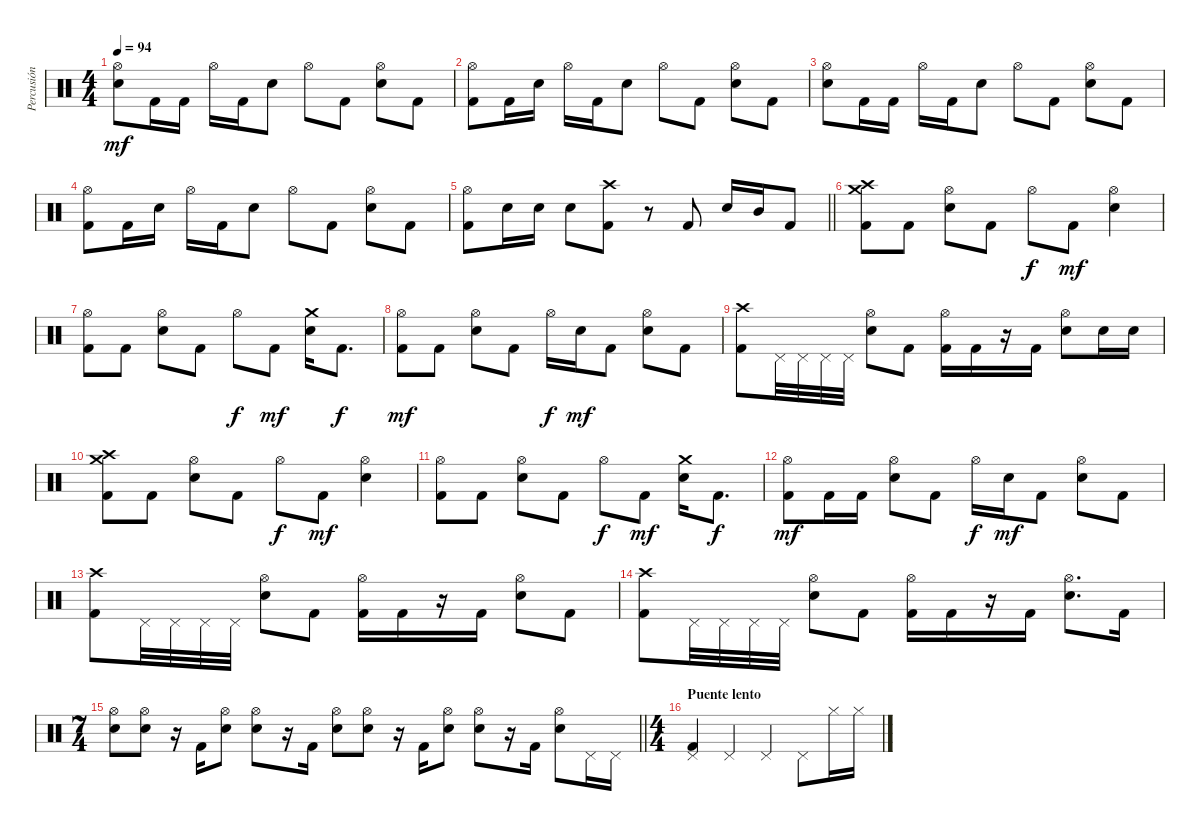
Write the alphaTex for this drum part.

\track ("Percusión" "Percusión") {instrument percussion}
\staff {score}
\articulation defaults
\ts (4 4)
\tempo 94
\clef neutral
\ks c
("Hi-Hat (open)" "Snare (hit) 2").8{dy mf} "Kick (hit) 2".16 "Kick (hit) 2".16 "Hi-Hat (open)".16 "Kick (hit) 2".16 "Snare (hit) 2".8 "Hi-Hat (open)".8 "Kick (hit) 2".8 ("Hi-Hat (open)" "Snare (hit) 2").8 "Kick (hit) 2".8 |
("Hi-Hat (open)" "Kick (hit) 2").8 "Kick (hit) 2".16 "Snare (hit) 2".16 "Hi-Hat (open)".16 "Kick (hit) 2".16 "Snare (hit) 2".8 "Hi-Hat (open)".8 "Kick (hit) 2".8 ("Hi-Hat (open)" "Snare (hit) 2").8 "Kick (hit) 2".8 |
("Hi-Hat (open)" "Snare (hit) 2").8 "Kick (hit) 2".16 "Kick (hit) 2".16 "Hi-Hat (open)".16 "Kick (hit) 2".16 "Snare (hit) 2".8 "Hi-Hat (open)".8 "Kick (hit) 2".8 ("Hi-Hat (open)" "Snare (hit) 2").8 "Kick (hit) 2".8 |
("Hi-Hat (open)" "Kick (hit) 2").8 "Kick (hit) 2".16 "Snare (hit) 2".16 "Hi-Hat (open)".16 "Kick (hit) 2".16 "Snare (hit) 2".8 "Hi-Hat (open)".8 "Kick (hit) 2".8 ("Hi-Hat (open)" "Snare (hit) 2").8 "Kick (hit) 2".8 |
\barLineRight lightlight
("Hi-Hat (open)" "Kick (hit) 2").8 "Snare (hit) 2".16 "Snare (hit) 2".16 "Snare (hit) 2".8 ("Crash high (hit)" "Kick (hit) 2").8 r.8 "Kick (hit) 2".8 "Snare (hit) 2".16 "Mid Tom (hit)".16 "Kick (hit) 2".8 |
("Crash high (hit)" "Crash medium (hit)" "Kick (hit) 2").8 "Kick (hit) 2".8 ("Hi-Hat (open)" "Snare (hit) 2").8 "Kick (hit) 2".8 "Hi-Hat (open)".8{dy f} "Kick (hit) 2".8{dy mf} ("Hi-Hat (open)" "Snare (hit) 2").4 |
("Hi-Hat (open)" "Kick (hit) 2").8 "Kick (hit) 2".8 ("Hi-Hat (open)" "Snare (hit) 2").8 "Kick (hit) 2".8 "Hi-Hat (open)".8{dy f} "Kick (hit) 2".8{dy mf} ("Crash medium (hit)" "Snare (hit) 2").16 "Kick (hit) 2".8{d dy f} |
("Hi-Hat (open)" "Kick (hit) 2").8{dy mf} "Kick (hit) 2".8 ("Hi-Hat (open)" "Snare (hit) 2").8 "Kick (hit) 2".8 "Hi-Hat (open)".16{dy f} "Snare (hit) 2".16{dy mf} "Kick (hit) 2".8 ("Hi-Hat (open)" "Snare (hit) 2").8 "Kick (hit) 2".8 |
("Crash high (hit)" "Kick (hit) 2").8 "Pedal Hi-Hat (hit)".32 "Pedal Hi-Hat (hit)".32 "Pedal Hi-Hat (hit)".32 "Pedal Hi-Hat (hit)".32 ("Hi-Hat (open)" "Snare (hit) 2").8 "Kick (hit) 2".8 ("Hi-Hat (open)" "Kick (hit) 2").16 "Kick (hit) 2".16 r.16 "Kick (hit) 2".16 ("Hi-Hat (open)" "Snare (hit) 2").8 "Snare (hit) 2".16 "Snare (hit) 2".16 |
("Crash high (hit)" "Crash medium (hit)" "Kick (hit) 2").8 "Kick (hit) 2".8 ("Hi-Hat (open)" "Snare (hit) 2").8 "Kick (hit) 2".8 "Hi-Hat (open)".8{dy f} "Kick (hit) 2".8{dy mf} ("Hi-Hat (open)" "Snare (hit) 2").4 |
("Hi-Hat (open)" "Kick (hit) 2").8 "Kick (hit) 2".8 ("Hi-Hat (open)" "Snare (hit) 2").8 "Kick (hit) 2".8 "Hi-Hat (open)".8{dy f} "Kick (hit) 2".8{dy mf} ("Crash medium (hit)" "Snare (hit) 2").16 "Kick (hit) 2".8{d dy f} |
("Hi-Hat (open)" "Kick (hit) 2").8{dy mf} "Kick (hit) 2".16 "Kick (hit) 2".16 ("Hi-Hat (open)" "Snare (hit) 2").8 "Kick (hit) 2".8 "Hi-Hat (open)".16{dy f} "Snare (hit) 2".16{dy mf} "Kick (hit) 2".8 ("Hi-Hat (open)" "Snare (hit) 2").8 "Kick (hit) 2".8 |
("Crash high (hit)" "Kick (hit) 2").8 "Pedal Hi-Hat (hit)".32 "Pedal Hi-Hat (hit)".32 "Pedal Hi-Hat (hit)".32 "Pedal Hi-Hat (hit)".32 ("Hi-Hat (open)" "Snare (hit) 2").8 "Kick (hit) 2".8 ("Hi-Hat (open)" "Kick (hit) 2").16 "Kick (hit) 2".16 r.16 "Kick (hit) 2".16 ("Hi-Hat (open)" "Snare (hit) 2").8 "Kick (hit) 2".8 |
("Crash high (hit)" "Kick (hit) 2").8 "Pedal Hi-Hat (hit)".32 "Pedal Hi-Hat (hit)".32 "Pedal Hi-Hat (hit)".32 "Pedal Hi-Hat (hit)".32 ("Hi-Hat (open)" "Snare (hit) 2").8 "Kick (hit) 2".8 ("Hi-Hat (open)" "Kick (hit) 2").16 "Kick (hit) 2".16 r.16 "Kick (hit) 2".16 ("Hi-Hat (open)" "Snare (hit) 2").8{d} "Kick (hit) 2".16 |
\ts (7 4)
\barLineRight lightlight
("Hi-Hat (open)" "Snare (hit) 2").8 ("Hi-Hat (open)" "Snare (hit) 2").8 r.16 "Kick (hit) 2".16 ("Hi-Hat (open)" "Snare (hit) 2").8 ("Hi-Hat (open)" "Snare (hit) 2").8 r.16 "Kick (hit) 2".16 ("Hi-Hat (open)" "Snare (hit) 2").8 ("Hi-Hat (open)" "Snare (hit) 2").8 r.16 "Kick (hit) 2".16 ("Hi-Hat (open)" "Snare (hit) 2").8 ("Hi-Hat (open)" "Snare (hit) 2").8 r.16 "Kick (hit) 2".16 ("Hi-Hat (open)" "Snare (hit) 2").8 "Pedal Hi-Hat (hit)".16 "Pedal Hi-Hat (hit)".16 |
\ts (4 4)
\section ("" "Puente lento")
("Pedal Hi-Hat (hit)" "Kick (hit) 2").4 "Pedal Hi-Hat (hit)".4 "Pedal Hi-Hat (hit)".4 "Pedal Hi-Hat (hit)".8 "Hi-Hat (closed)".16 "Hi-Hat (closed)".16
